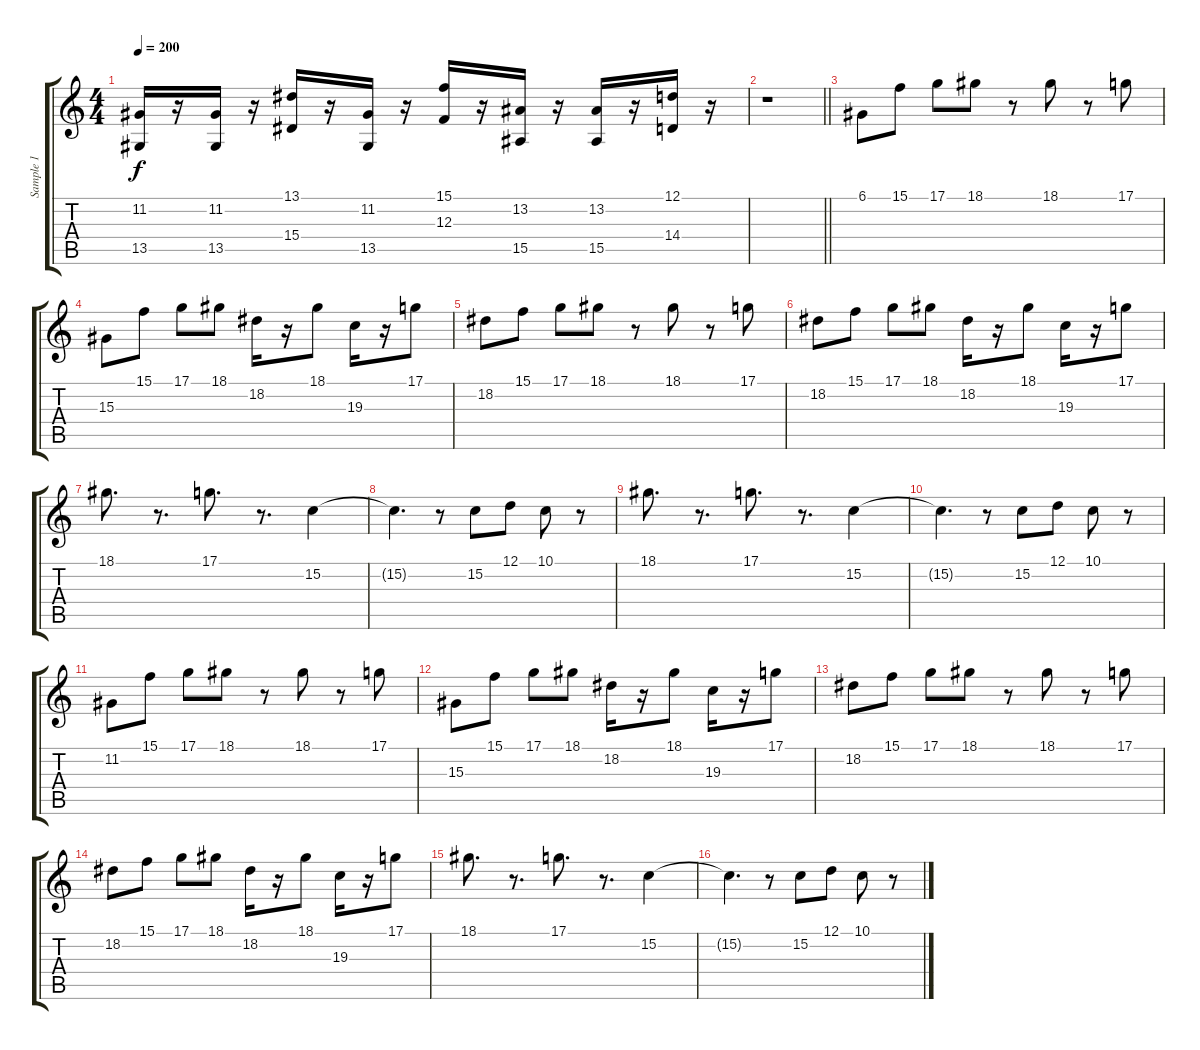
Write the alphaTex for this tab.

\track ("Sample 1" "Sample 1") {instrument lead2sawtooth}
\staff {score tabs}
\tuning (D4 A3 F3 C3 G2 C2) {hide}
\ts (4 4)
\tempo 200
\clef g2
\ks c
(11.2 13.5).16{dy f} r.16 (11.2 13.5).16 r.16 (13.1 15.4).16 r.16 (11.2 13.5).16 r.16 (15.1 12.3).16 r.16 (13.2 15.5).16 r.16 (13.2 15.5).16 r.16 (12.1 14.4).16 r.16 |
\barLineRight lightlight
r.1 |
\section ("" " ")
6.1.8{volume 13 balance 8 instrument lead2sawtooth} 15.1.8 17.1.8 18.1.8 r.8 18.1.8 r.8 17.1.8 |
15.3.8 15.1.8 17.1.8 18.1.8 18.2.16 r.16 18.1.8 19.3.16 r.16 17.1.8 |
18.2.8 15.1.8 17.1.8 18.1.8 r.8 18.1.8 r.8 17.1.8 |
18.2.8 15.1.8 17.1.8 18.1.8 18.2.16 r.16 18.1.8 19.3.16 r.16 17.1.8 |
18.1.8{d} r.8{d} 17.1.8{d} r.8{d} 15.2.4 |
15.2{t}.4{d} r.8 15.2.8 12.1.8 10.1.8 r.8 |
18.1.8{d} r.8{d} 17.1.8{d} r.8{d} 15.2.4 |
15.2{t}.4{d} r.8 15.2.8 12.1.8 10.1.8 r.8 |
11.2.8 15.1.8 17.1.8 18.1.8 r.8 18.1.8 r.8 17.1.8 |
15.3.8 15.1.8 17.1.8 18.1.8 18.2.16 r.16 18.1.8 19.3.16 r.16 17.1.8 |
18.2.8 15.1.8 17.1.8 18.1.8 r.8 18.1.8 r.8 17.1.8 |
18.2.8 15.1.8 17.1.8 18.1.8 18.2.16 r.16 18.1.8 19.3.16 r.16 17.1.8 |
18.1.8{d} r.8{d} 17.1.8{d} r.8{d} 15.2.4 |
15.2{t}.4{d} r.8 15.2.8 12.1.8 10.1.8 r.8
